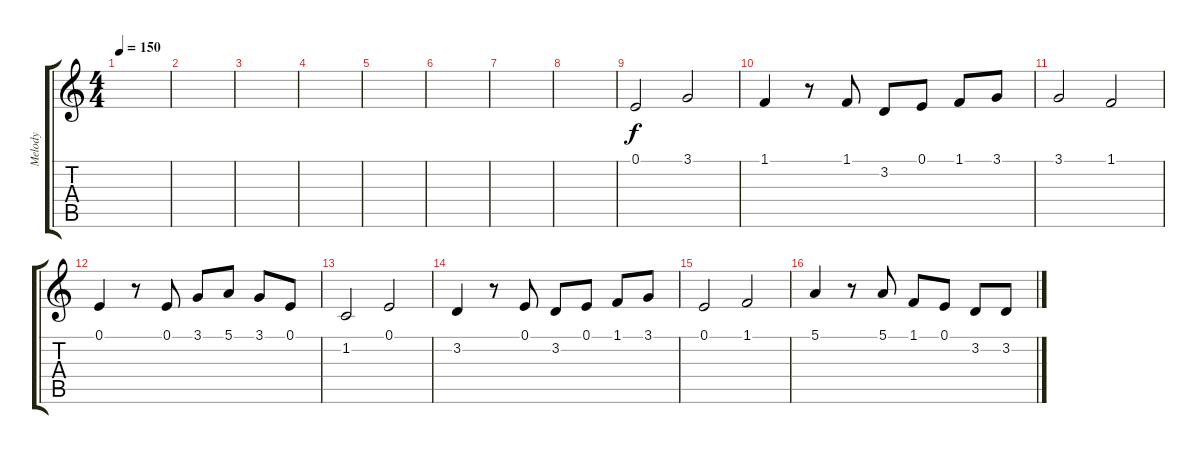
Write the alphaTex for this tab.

\track ("Melody" "Melody") {instrument flute}
\staff {score tabs}
\tuning (E4 B3 G3 D3 A2 E2) {hide}
\ts (4 4)
\tempo 150
\clef g2
\ks aminor
|
|
|
|
|
|
|
|
0.1.2 3.1.2 |
1.1.4 r.8 1.1.8 3.2.8 0.1.8 1.1.8 3.1.8 |
3.1.2 1.1.2 |
0.1.4 r.8 0.1.8 3.1.8 5.1.8 3.1.8 0.1.8 |
1.2.2 0.1.2 |
3.2.4 r.8 0.1.8 3.2.8 0.1.8 1.1.8 3.1.8 |
0.1.2 1.1.2 |
5.1.4 r.8 5.1.8 1.1.8 0.1.8 3.2.8 3.2.8
